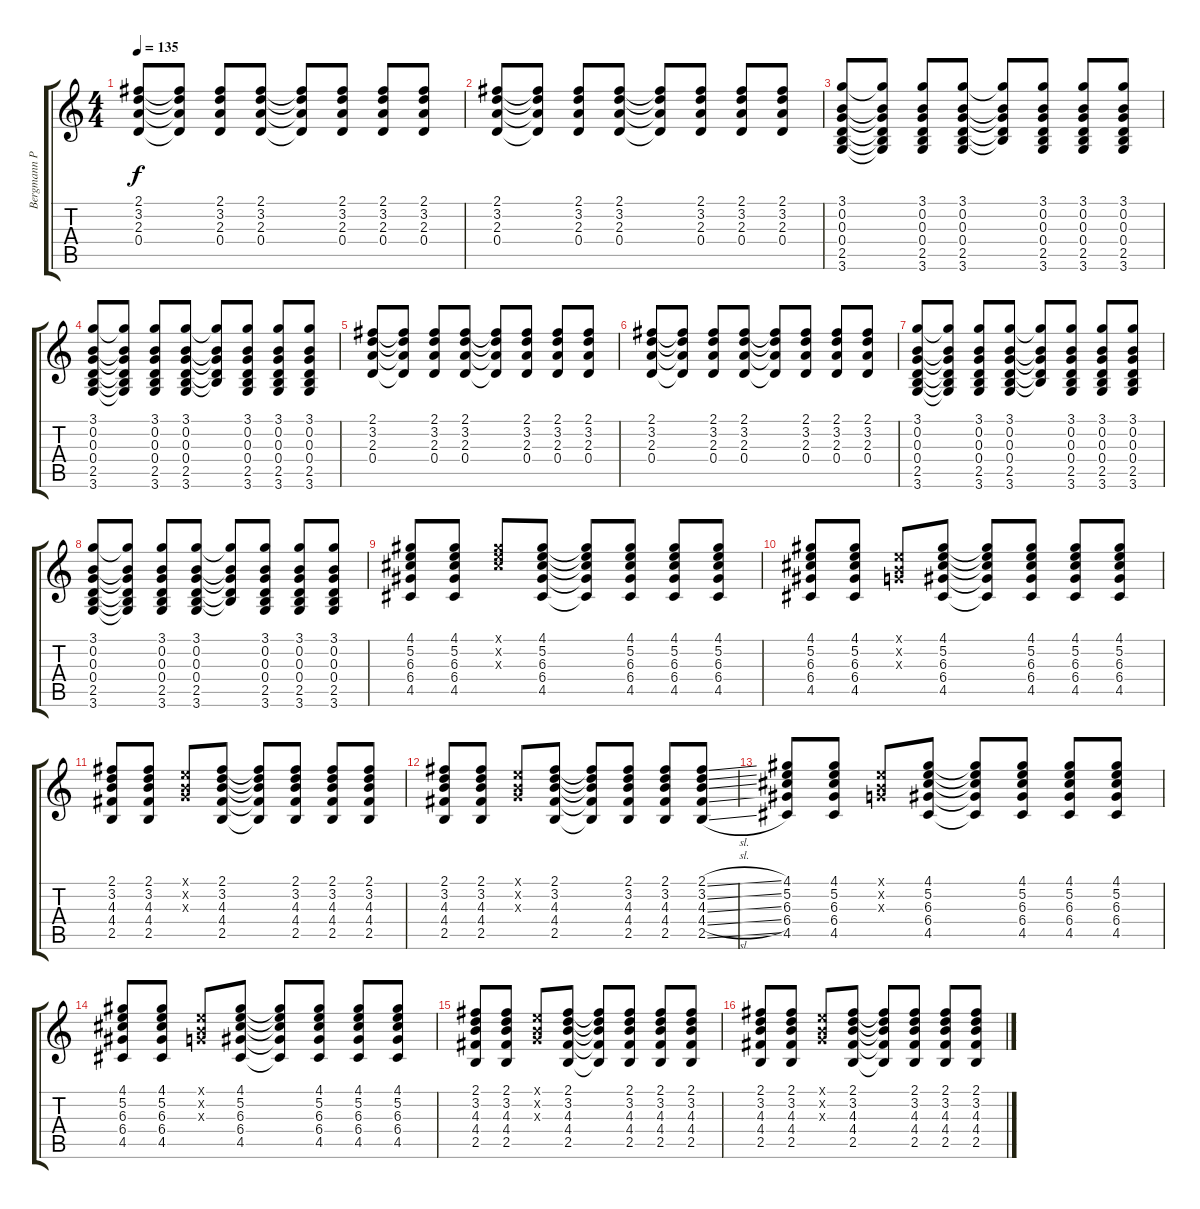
\track ("Bergmann Péter - Akusztikus Gitár" "Bergmann P") {instrument acousticguitarsteel}
\staff {score tabs}
\tuning (E4 B3 G3 D3 A2 E2) {hide}
\ts (4 4)
\tempo 135
\clef g2
\ks c
(2.1 3.2 2.3 0.4).8{dy f} (2.1{t} 3.2{t} 2.3{t} 0.4{t}).8 (2.1 3.2 2.3 0.4).8 (2.1 3.2 2.3 0.4).8 (2.1{t} 3.2{t} 2.3{t} 0.4{t}).8 (2.1 3.2 2.3 0.4).8 (2.1 3.2 2.3 0.4).8 (2.1 3.2 2.3 0.4).8 |
(2.1 3.2 2.3 0.4).8 (2.1{t} 3.2{t} 2.3{t} 0.4{t}).8 (2.1 3.2 2.3 0.4).8 (2.1 3.2 2.3 0.4).8 (2.1{t} 3.2{t} 2.3{t} 0.4{t}).8 (2.1 3.2 2.3 0.4).8 (2.1 3.2 2.3 0.4).8 (2.1 3.2 2.3 0.4).8 |
(3.1 0.2 0.3 0.4 2.5 3.6).8 (3.1{t} 0.2{t} 0.3{t} 0.4{t} 2.5{t} 3.6{t}).8 (3.1 0.2 0.3 0.4 2.5 3.6).8 (3.1 0.2 0.3 0.4 2.5 3.6).8 (3.1{t} 0.2{t} 0.3{t} 0.4{t} 2.5{t}).8 (3.1 0.2 0.3 0.4 2.5 3.6).8 (3.1 0.2 0.3 0.4 2.5 3.6).8 (3.1 0.2 0.3 0.4 2.5 3.6).8 |
(3.1 0.2 0.3 0.4 2.5 3.6).8 (3.1{t} 0.2{t} 0.3{t} 0.4{t} 2.5{t} 3.6{t}).8 (3.1 0.2 0.3 0.4 2.5 3.6).8 (3.1 0.2 0.3 0.4 2.5 3.6).8 (3.1{t} 0.2{t} 0.3{t} 0.4{t} 2.5{t}).8 (3.1 0.2 0.3 0.4 2.5 3.6).8 (3.1 0.2 0.3 0.4 2.5 3.6).8 (3.1 0.2 0.3 0.4 2.5 3.6).8 |
(2.1 3.2 2.3 0.4).8 (2.1{t} 3.2{t} 2.3{t} 0.4{t}).8 (2.1 3.2 2.3 0.4).8 (2.1 3.2 2.3 0.4).8 (2.1{t} 3.2{t} 2.3{t} 0.4{t}).8 (2.1 3.2 2.3 0.4).8 (2.1 3.2 2.3 0.4).8 (2.1 3.2 2.3 0.4).8 |
(2.1 3.2 2.3 0.4).8 (2.1{t} 3.2{t} 2.3{t} 0.4{t}).8 (2.1 3.2 2.3 0.4).8 (2.1 3.2 2.3 0.4).8 (2.1{t} 3.2{t} 2.3{t} 0.4{t}).8 (2.1 3.2 2.3 0.4).8 (2.1 3.2 2.3 0.4).8 (2.1 3.2 2.3 0.4).8 |
(3.1 0.2 0.3 0.4 2.5 3.6).8 (3.1{t} 0.2{t} 0.3{t} 0.4{t} 2.5{t} 3.6{t}).8 (3.1 0.2 0.3 0.4 2.5 3.6).8 (3.1 0.2 0.3 0.4 2.5 3.6).8 (3.1{t} 0.2{t} 0.3{t} 0.4{t} 2.5{t}).8 (3.1 0.2 0.3 0.4 2.5 3.6).8 (3.1 0.2 0.3 0.4 2.5 3.6).8 (3.1 0.2 0.3 0.4 2.5 3.6).8 |
(3.1 0.2 0.3 0.4 2.5 3.6).8 (3.1{t} 0.2{t} 0.3{t} 0.4{t} 2.5{t} 3.6{t}).8 (3.1 0.2 0.3 0.4 2.5 3.6).8 (3.1 0.2 0.3 0.4 2.5 3.6).8 (3.1{t} 0.2{t} 0.3{t} 0.4{t} 2.5{t}).8 (3.1 0.2 0.3 0.4 2.5 3.6).8 (3.1 0.2 0.3 0.4 2.5 3.6).8 (3.1 0.2 0.3 0.4 2.5 3.6).8 |
(4.1 5.2 6.3 6.4 4.5).8 (4.1 5.2 6.3 6.4 4.5).8 (4.1{x} 5.2{x} 6.3{x}).8 (4.1 5.2 6.3 6.4 4.5).8 (4.1{t} 5.2{t} 6.3{t} 6.4{t} 4.5{t}).8 (4.1 5.2 6.3 6.4 4.5).8 (4.1 5.2 6.3 6.4 4.5).8 (4.1 5.2 6.3 6.4 4.5).8 |
(4.1 5.2 6.3 6.4 4.5).8 (4.1 5.2 6.3 6.4 4.5).8 (0.1{x} 0.2{x} 0.3{x}).8 (4.1 5.2 6.3 6.4 4.5).8 (4.1{t} 5.2{t} 6.3{t} 6.4{t} 4.5{t}).8 (4.1 5.2 6.3 6.4 4.5).8 (4.1 5.2 6.3 6.4 4.5).8 (4.1 5.2 6.3 6.4 4.5).8 |
(2.1 3.2 4.3 4.4 2.5).8 (2.1 3.2 4.3 4.4 2.5).8 (0.1{x} 0.2{x} 0.3{x}).8 (2.1 3.2 4.3 4.4 2.5).8 (2.1{t} 3.2{t} 4.3{t} 4.4{t} 2.5{t}).8 (2.1 3.2 4.3 4.4 2.5).8 (2.1 3.2 4.3 4.4 2.5).8 (2.1 3.2 4.3 4.4 2.5).8 |
(2.1 3.2 4.3 4.4 2.5).8 (2.1 3.2 4.3 4.4 2.5).8 (0.1{x} 0.2{x} 0.3{x}).8 (2.1 3.2 4.3 4.4 2.5).8 (2.1{t} 3.2{t} 4.3{t} 4.4{t} 2.5{t}).8 (2.1 3.2 4.3 4.4 2.5).8 (2.1 3.2 4.3 4.4 2.5).8 (2.1{sl} 3.2{sl} 4.3{sl} 4.4{sl} 2.5{sl}).8 |
(4.1 5.2 6.3 6.4 4.5).8 (4.1 5.2 6.3 6.4 4.5).8 (0.1{x} 0.2{x} 0.3{x}).8 (4.1 5.2 6.3 6.4 4.5).8 (4.1{t} 5.2{t} 6.3{t} 6.4{t} 4.5{t}).8 (4.1 5.2 6.3 6.4 4.5).8 (4.1 5.2 6.3 6.4 4.5).8 (4.1 5.2 6.3 6.4 4.5).8 |
(4.1 5.2 6.3 6.4 4.5).8 (4.1 5.2 6.3 6.4 4.5).8 (0.1{x} 0.2{x} 0.3{x}).8 (4.1 5.2 6.3 6.4 4.5).8 (4.1{t} 5.2{t} 6.3{t} 6.4{t} 4.5{t}).8 (4.1 5.2 6.3 6.4 4.5).8 (4.1 5.2 6.3 6.4 4.5).8 (4.1 5.2 6.3 6.4 4.5).8 |
(2.1 3.2 4.3 4.4 2.5).8 (2.1 3.2 4.3 4.4 2.5).8 (0.1{x} 0.2{x} 0.3{x}).8 (2.1 3.2 4.3 4.4 2.5).8 (2.1{t} 3.2{t} 4.3{t} 4.4{t} 2.5{t}).8 (2.1 3.2 4.3 4.4 2.5).8 (2.1 3.2 4.3 4.4 2.5).8 (2.1 3.2 4.3 4.4 2.5).8 |
(2.1 3.2 4.3 4.4 2.5).8 (2.1 3.2 4.3 4.4 2.5).8 (0.1{x} 0.2{x} 0.3{x}).8 (2.1 3.2 4.3 4.4 2.5).8 (2.1{t} 3.2{t} 4.3{t} 4.4{t} 2.5{t}).8 (2.1 3.2 4.3 4.4 2.5).8 (2.1 3.2 4.3 4.4 2.5).8 (2.1 3.2 4.3 4.4 2.5).8
